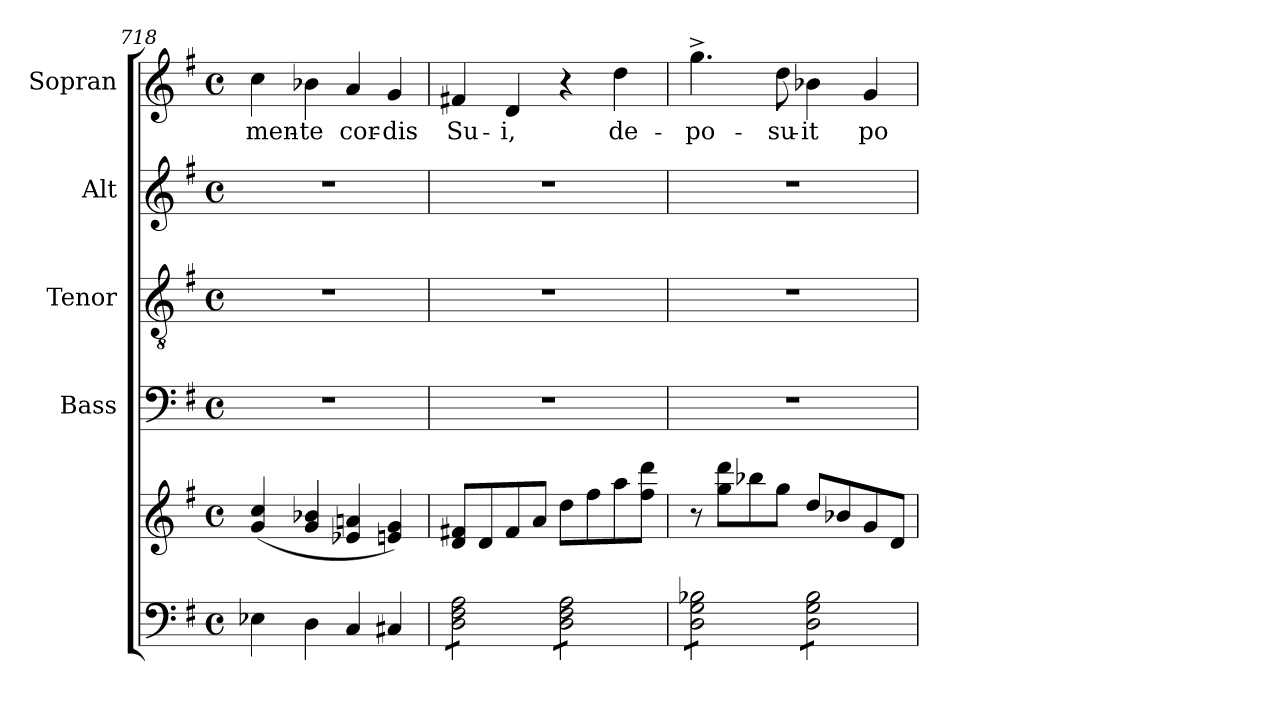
**kern	**kern	**kern	**kern	**kern	**kern	**text
*part5	*part5	*part4	*part3	*part2	*part1	*part1
*staff6	*staff5	*staff4	*staff3	*staff2	*staff1	*staff1
*	*	*I"Bass	*I"Tenor	*I"Alt	*I"Sopran	*
*	*	*I'B.	*I'T.	*I'A.	*I'S.	*
*clefF4	*clefG2	*clefF4	*clefGv2	*clefG2	*clefG2	*
*k[f#]	*k[f#]	*k[f#]	*k[f#]	*k[f#]	*k[f#]	*
*G:	*G:	*G:	*G:	*G:	*G:	*
*M4/4	*M4/4	*M4/4	*M4/4	*M4/4	*M4/4	*
*met(c)	*met(c)	*met(c)	*met(c)	*met(c)	*met(c)	*
=718	=718	=718	=718	=718	=718	=718
!	!	!	!	!	!	!LO:LY:b
4E-X\	(<4g/ 4cc/	1r	1r	1r	4cc\	men-
!	!	!	!	!	!	!LO:LY:b
4D\	4g/ 4b-X/	.	.	.	4b-X\	-te
!	!	!	!	!	!	!LO:LY:b
4C/	4e-X/ 4an/	.	.	.	4a/	cor-
!	!	!	!	!	!	!LO:LY:b
4C#X/	4en/ 4g/)	.	.	.	4g/	-dis
!!LO:LB:g=z
=719	=719	=719	=719	=719	=719	=719
!	!	!	!	!	!	!LO:LY:b
*tremolo	*	*	*	*	*	*
8D\ 8F#\ 8A\L	8d/ 8f#X/L	1r	1r	1r	4f#X/	Su-
8D\ 8F#\ 8A\	8d/	.	.	.	.	.
!	!	!	!	!	!	!LO:LY:b
8D\ 8F#\ 8A\	8f#/	.	.	.	4d/	-i,
8D\ 8F#\ 8A\J	8a/J	.	.	.	.	.
8D\ 8F#\ 8A\L	8dd\L	.	.	.	4r	.
8D\ 8F#\ 8A\	8ff#\	.	.	.	.	.
!	!	!	!	!	!	!LO:LY:b
8D\ 8F#\ 8A\	8aa\	.	.	.	4dd\	de-
8D\ 8F#\ 8A\J	8ff#\ 8ddd\J	.	.	.	.	.
=720	=720	=720	=720	=720	=720	=720
!	!	!	!	!	!	!LO:LY:b
8D\ 8G\ 8B-X\L	8r	1r	1r	1r	4.gg^>\	-po-
8D\ 8G\ 8B-X\	8gg\ 8ddd\L	.	.	.	.	.
8D\ 8G\ 8B-X\	8bb-X\	.	.	.	.	.
!	!	!	!	!	!	!LO:LY:b
8D\ 8G\ 8B-X\J	8gg\J	.	.	.	8dd\	-su-
!	!	!	!	!	!	!LO:LY:b
8D\ 8G\ 8B-\L	8dd/L	.	.	.	4b-X\	-it
8D\ 8G\ 8B-\	8b-X/	.	.	.	.	.
!	!	!	!	!	!	!LO:LY:b
8D\ 8G\ 8B-\	8g/	.	.	.	4g/	po-
8D\ 8G\ 8B-\J	8d/J	.	.	.	.	.
*Xtremolo	*	*	*	*	*	*
=	=	=	=	=	=	=
*-	*-	*-	*-	*-	*-	*-
